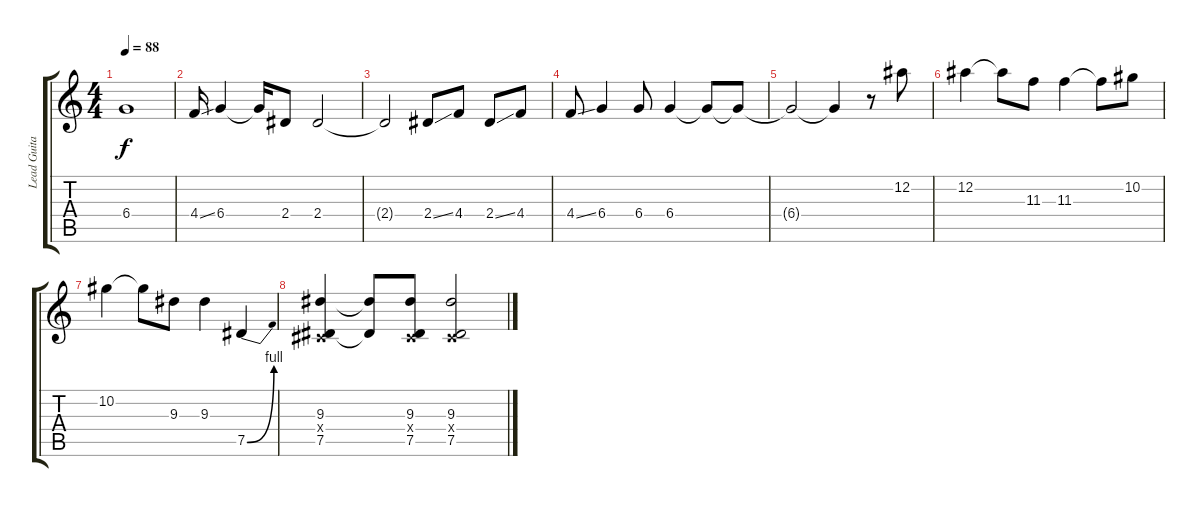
\track ("Lead Guitar" "Lead Guita") {instrument distortionguitar}
\staff {score tabs}
\tuning (Eb4 Bb3 Gb3 Db3 Ab2 Eb2) {hide}
\ts (4 4)
\tempo 88
\clef g2
\ks c
6.4{t}.1{dy f} |
4.4{ss}.16 6.4.4 6.4{t}.16 2.4.8 2.4.2 |
2.4{t}.2 2.4{ss}.8 4.4.8 2.4{ss}.8 4.4.8 |
4.4{ss}.8 6.4.4 6.4.8 6.4.4 6.4{t}.8 6.4{t}.8 |
6.4{t}.2 6.4{t}.4 r.8 12.2.8 |
12.2.4 12.2{t}.8 11.3.8 11.3.4 11.3{t}.8 10.2.8 |
10.2.4 10.2{t}.8 9.3.8 9.3.4 7.5{be (bend 0 0 60 4)}.4 |
(9.3 0.4{x} 7.5).4 (9.3{t} 7.5{t}).8 (9.3 0.4{x} 7.5).8 (9.3 0.4{x} 7.5).2
